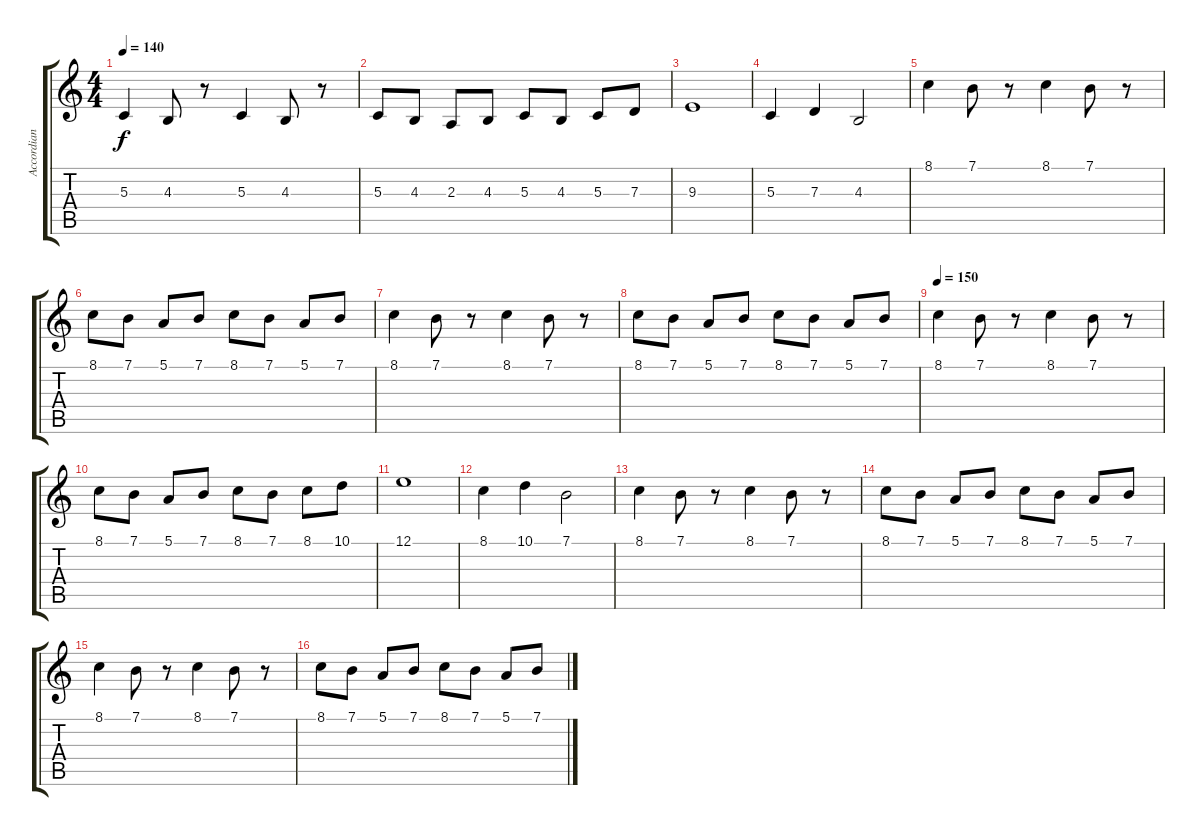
\track ("Accordian " "Accordian ") {instrument accordion}
\staff {score tabs}
\tuning (E4 B3 G3 D3 A2 E2) {hide}
\ts (4 4)
\tempo 140
\clef g2
\ks c
5.3.4{dy f} 4.3.8 r.8 5.3.4 4.3.8 r.8 |
5.3.8 4.3.8 2.3.8 4.3.8 5.3.8 4.3.8 5.3.8 7.3.8 |
9.3.1 |
5.3.4 7.3.4 4.3.2 |
8.1.4 7.1.8 r.8 8.1.4 7.1.8 r.8 |
8.1.8 7.1.8 5.1.8 7.1.8 8.1.8 7.1.8 5.1.8 7.1.8 |
8.1.4 7.1.8 r.8 8.1.4 7.1.8 r.8 |
8.1.8 7.1.8 5.1.8 7.1.8 8.1.8 7.1.8 5.1.8 7.1.8 |
\tempo 150
8.1.4 7.1.8 r.8 8.1.4 7.1.8 r.8 |
8.1.8 7.1.8 5.1.8 7.1.8 8.1.8 7.1.8 8.1.8 10.1.8 |
12.1.1 |
8.1.4 10.1.4 7.1.2 |
8.1.4 7.1.8 r.8 8.1.4 7.1.8 r.8 |
8.1.8 7.1.8 5.1.8 7.1.8 8.1.8 7.1.8 5.1.8 7.1.8 |
8.1.4 7.1.8 r.8 8.1.4 7.1.8 r.8 |
8.1.8 7.1.8 5.1.8 7.1.8 8.1.8 7.1.8 5.1.8 7.1.8
